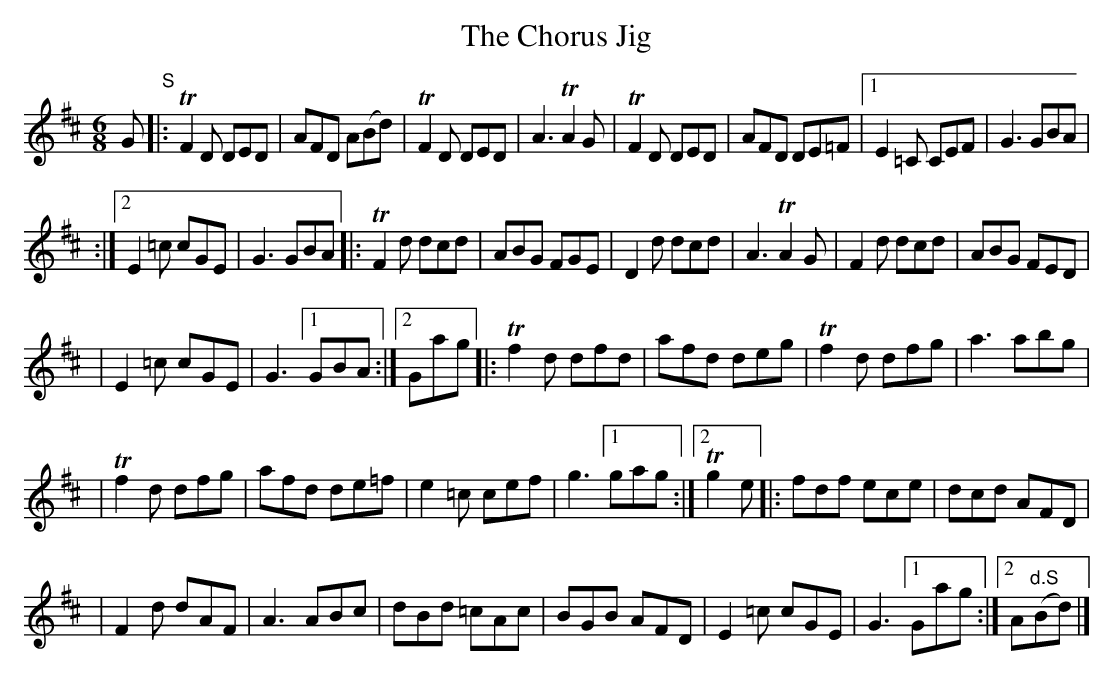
X:1
T: The Chorus Jig
M: 6/8
L: 1/8
K: D
G "^S"\
|: TF2D DED | AFD A(Bd)  \
| TF2D DED | A3 TA2G \
|  TF2D DED | AFD DE=F  \
|1 E2=C CEF | G3 GBA |
:|2 E2=c cGE | G3 GBA \
|: TF2d dcd | ABG FGE \
| D2d dcd | A3 TA2G \
|   F2d dcd | ABG FED |
| E2=c cGE |G3 [1 GBA :|2 Gag \
|: Tf2d dfd | afd deg \
| Tf2d dfg | a3 abg |
|  Tf2d dfg | afd de=f \
| e2=c cef | g3 [1gag :|[2 Tg2e \
|:  fdf ece | dcd AFD |
| F2d dAF | A3 ABc \
|   dBd =cAc | BGB AFD \
| E2=c cGE | G3 [1Gag :|[2 A("d.S"Bd) |]
